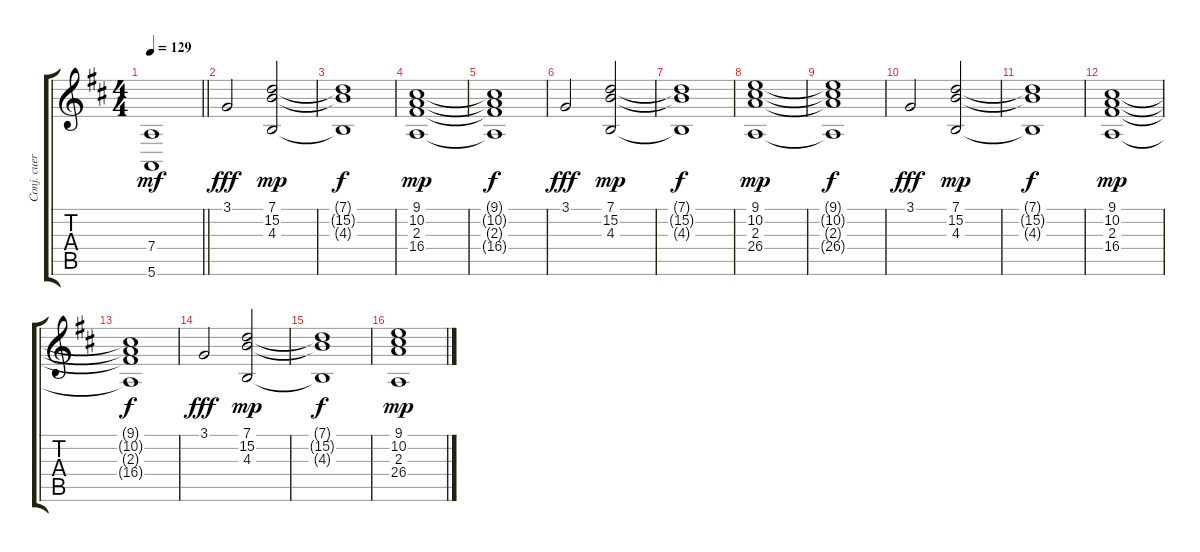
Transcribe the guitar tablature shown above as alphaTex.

\track ("Conj. cuerdas" "Conj. cuer") {instrument stringensemble2}
\staff {score tabs}
\tuning (E4 B3 G3 D3 A2 E2) {hide}
\ts (4 4)
\tempo 129
\clef g2
\barLineRight lightlight
\ks d
(7.4 5.6).1{dy mf} |
3.1.2{dy fff} (7.1 15.2 4.3).2{dy mp} |
(7.1{t} 15.2{t} 4.3{t}).1{dy f} |
(9.1 10.2 2.3 16.4).1{dy mp} |
(9.1{t} 10.2{t} 2.3{t} 16.4{t}).1{dy f} |
3.1.2{dy fff} (7.1 15.2 4.3).2{dy mp} |
(7.1{t} 15.2{t} 4.3{t}).1{dy f} |
(9.1 10.2 2.3 26.4).1{dy mp} |
(9.1{t} 10.2{t} 2.3{t} 26.4{t}).1{dy f} |
3.1.2{dy fff} (7.1 15.2 4.3).2{dy mp} |
(7.1{t} 15.2{t} 4.3{t}).1{dy f} |
(9.1 10.2 2.3 16.4).1{dy mp} |
(9.1{t} 10.2{t} 2.3{t} 16.4{t}).1{dy f} |
3.1.2{dy fff} (7.1 15.2 4.3).2{dy mp} |
(7.1{t} 15.2{t} 4.3{t}).1{dy f} |
(9.1 10.2 2.3 26.4).1{dy mp}
